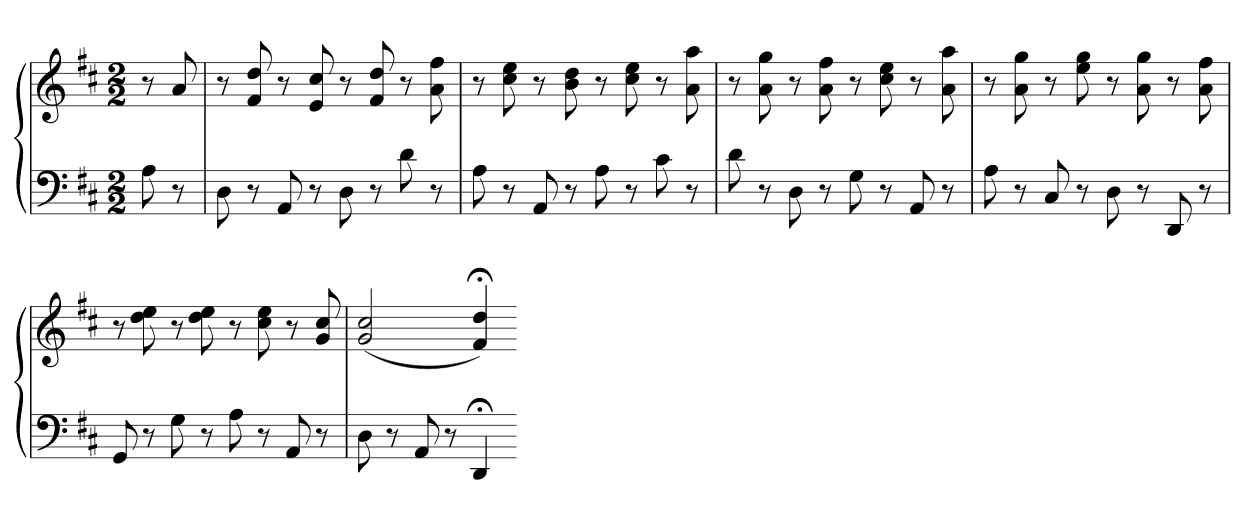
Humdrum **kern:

**kern	**kern
*part1	*part1
*staff2	*staff1
*clefF4	*clefG2
*k[f#c#]	*k[f#c#]
*D:	*D:
*M2/2	*M2/2
=	=
8A	8r
8r	8a
=	=
8D	8r
8r	8f# 8dd
8AA	8r
8r	8e 8cc#
8D	8r
8r	8f# 8dd
8d	8r
8r	8a 8ff#
=	=
8A	8r
8r	8cc# 8ee
8AA	8r
8r	8b 8dd
8A	8r
8r	8cc# 8ee
8c#	8r
8r	8a 8aa
=	=
8d	8r
8r	8a 8gg
8D	8r
8r	8a 8ff#
8G	8r
8r	8cc# 8ee
8AA	8r
8r	8a 8aa
=	=
8A	8r
8r	8a 8gg
8C#	8r
8r	8ee 8gg
8D	8r
8r	8a 8gg
8DD	8r
8r	8a 8ff#
=	=
8GG	8r
8r	8dd 8ee
8G	8r
8r	8dd 8ee
8A	8r
8r	8cc# 8ee
8AA	8r
8r	8g 8cc#
=	=
8D	(2g 2cc#
8r	.
8AA	.
8r	.
4DD;<	4f#;< 4dd;<)
=-	=-
*-	*-
